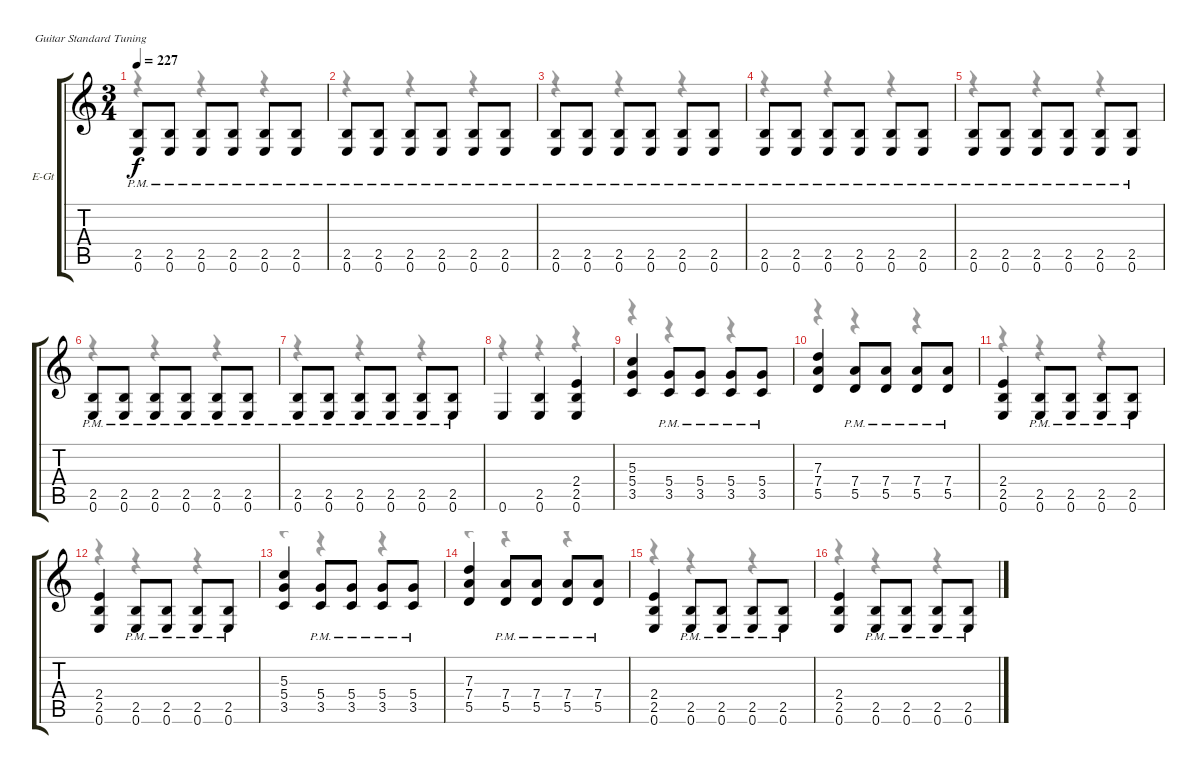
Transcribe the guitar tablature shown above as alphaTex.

\bracketExtendMode groupsimilarinstruments
\firstSystemTrackNameOrientation horizontal
\otherSystemsTrackNameOrientation horizontal
\track ("Track 2" "E-Gt") {instrument distortionguitar}
\staff {score tabs}
\tuning (E4 B3 G3 D3 A2 E2)
\voice
\ts (3 4)
\tempo 227
\clef g2
\ks c
(2.5{pm} 0.6{pm}).8{dy f} (2.5{pm} 0.6{pm}).8 (2.5{pm} 0.6{pm}).8 (2.5{pm} 0.6{pm}).8 (2.5{pm} 0.6{pm}).8 (2.5{pm} 0.6{pm}).8 |
(2.5{pm} 0.6{pm}).8 (2.5{pm} 0.6{pm}).8 (2.5{pm} 0.6{pm}).8 (2.5{pm} 0.6{pm}).8 (2.5{pm} 0.6{pm}).8 (2.5{pm} 0.6{pm}).8 |
(2.5{pm} 0.6{pm}).8 (2.5{pm} 0.6{pm}).8 (2.5{pm} 0.6{pm}).8 (2.5{pm} 0.6{pm}).8 (2.5{pm} 0.6{pm}).8 (2.5{pm} 0.6{pm}).8 |
(2.5{pm} 0.6{pm}).8 (2.5{pm} 0.6{pm}).8 (2.5{pm} 0.6{pm}).8 (2.5{pm} 0.6{pm}).8 (2.5{pm} 0.6{pm}).8 (2.5{pm} 0.6{pm}).8 |
(2.5{pm} 0.6{pm}).8 (2.5{pm} 0.6{pm}).8 (2.5{pm} 0.6{pm}).8 (2.5{pm} 0.6{pm}).8 (2.5{pm} 0.6{pm}).8 (2.5{pm} 0.6{pm}).8 |
(2.5{pm} 0.6{pm}).8 (2.5{pm} 0.6{pm}).8 (2.5{pm} 0.6{pm}).8 (2.5{pm} 0.6{pm}).8 (2.5{pm} 0.6{pm}).8 (2.5{pm} 0.6{pm}).8 |
(2.5{pm} 0.6{pm}).8 (2.5{pm} 0.6{pm}).8 (2.5{pm} 0.6{pm}).8 (2.5{pm} 0.6{pm}).8 (2.5{pm} 0.6{pm}).8 (2.5{pm} 0.6{pm}).8 |
0.6.4 (2.5 0.6).4 (2.4 2.5 0.6).4 |
(5.3 5.4 3.5).4 (5.4{pm} 3.5{pm}).8 (5.4{pm} 3.5{pm}).8 (5.4{pm} 3.5{pm}).8 (5.4{pm} 3.5{pm}).8 |
(7.3 7.4 5.5).4 (7.4{pm} 5.5{pm}).8 (7.4{pm} 5.5{pm}).8 (7.4{pm} 5.5{pm}).8 (7.4{pm} 5.5{pm}).8 |
(2.4 2.5 0.6).4 (2.5{pm} 0.6{pm}).8 (2.5{pm} 0.6{pm}).8 (2.5{pm} 0.6{pm}).8 (2.5{pm} 0.6{pm}).8 |
(2.4 2.5 0.6).4 (2.5{pm} 0.6{pm}).8 (2.5{pm} 0.6{pm}).8 (2.5{pm} 0.6{pm}).8 (2.5{pm} 0.6{pm}).8 |
(5.3 5.4 3.5).4 (5.4{pm} 3.5{pm}).8 (5.4{pm} 3.5{pm}).8 (5.4{pm} 3.5{pm}).8 (5.4{pm} 3.5{pm}).8 |
(7.3 7.4 5.5).4 (7.4{pm} 5.5{pm}).8 (7.4{pm} 5.5{pm}).8 (7.4{pm} 5.5{pm}).8 (7.4{pm} 5.5{pm}).8 |
(2.4 2.5 0.6).4 (2.5{pm} 0.6{pm}).8 (2.5{pm} 0.6{pm}).8 (2.5{pm} 0.6{pm}).8 (2.5{pm} 0.6{pm}).8 |
(2.4 2.5 0.6).4 (2.5{pm} 0.6{pm}).8 (2.5{pm} 0.6{pm}).8 (2.5{pm} 0.6{pm}).8 (2.5{pm} 0.6{pm}).8
\voice
\clef g2
\ottava regular
\simile none
\ks c
r.4{dy mf} r.4 r.4 |
r.4 r.4 r.4 |
r.4 r.4 r.4 |
r.4 r.4 r.4 |
r.4 r.4 r.4 |
r.4 r.4 r.4 |
r.4 r.4 r.4 |
r.4 r.4 r.4 |
r.4 r.4 r.4 |
r.4 r.4 r.4 |
r.4 r.4 r.4 |
r.4 r.4 r.4 |
r.4 r.4 r.4 |
r.4 r.4 r.4 |
r.4 r.4 r.4 |
r.4 r.4 r.4
